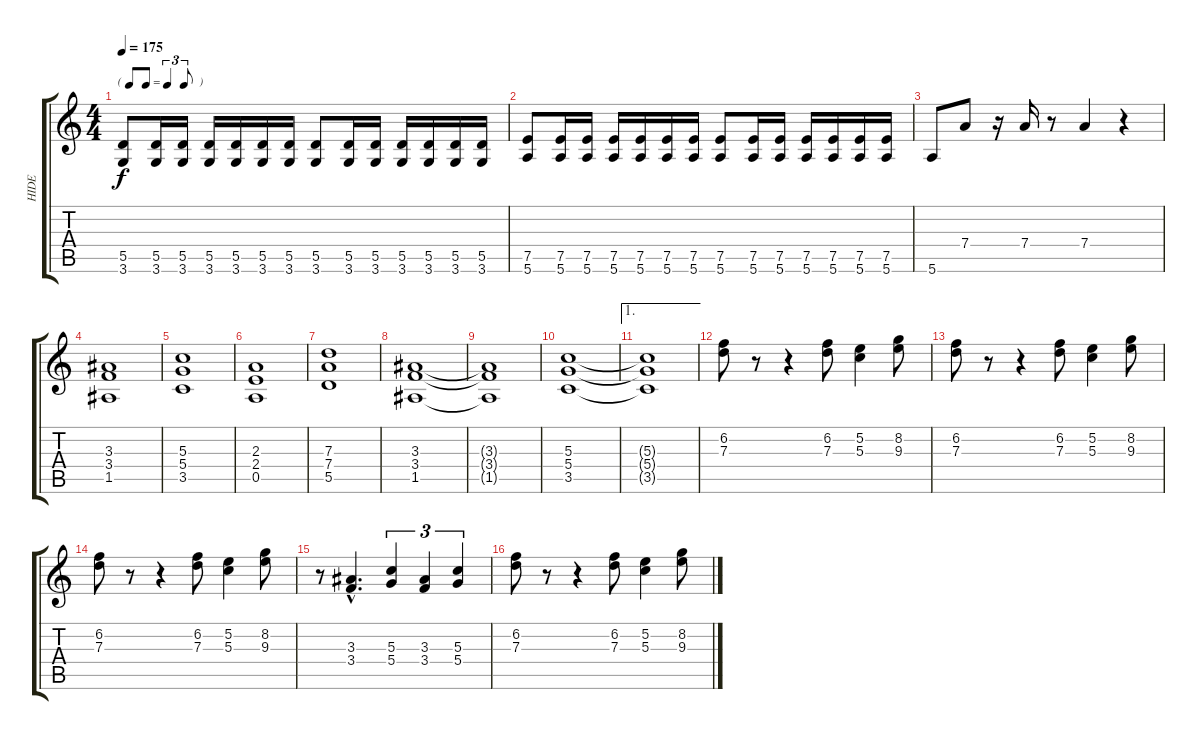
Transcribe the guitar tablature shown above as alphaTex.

\track ("HIDE" "HIDE") {instrument distortionguitar}
\staff {score tabs}
\tuning (E4 B3 G3 D3 A2 E2) {hide}
\ts (4 4)
\tf triplet8th
\tempo 175
\clef g2
\ks c
(5.5 3.6).8{dy f} (5.5 3.6).16 (5.5 3.6).16 (5.5 3.6).16 (5.5 3.6).16 (5.5 3.6).16 (5.5 3.6).16 (5.5 3.6).8 (5.5 3.6).16 (5.5 3.6).16 (5.5 3.6).16 (5.5 3.6).16 (5.5 3.6).16 (5.5 3.6).16 |
(7.5 5.6).8 (7.5 5.6).16 (7.5 5.6).16 (7.5 5.6).16 (7.5 5.6).16 (7.5 5.6).16 (7.5 5.6).16 (7.5 5.6).8 (7.5 5.6).16 (7.5 5.6).16 (7.5 5.6).16 (7.5 5.6).16 (7.5 5.6).16 (7.5 5.6).16 |
5.6.8 7.4.8 r.16 7.4.16 r.8 7.4.4 r.4 |
(3.3 3.4 1.5).1 |
(5.3 5.4 3.5).1 |
(2.3 2.4 0.5).1 |
(7.3 7.4 5.5).1 |
(3.3 3.4 1.5).1 |
(3.3{t} 3.4{t} 1.5{t}).1 |
(5.3 5.4 3.5).1 |
\ae 1
(5.3{t} 5.4{t} 3.5{t}).1 |
(6.2 7.3).8 r.8 r.4 (6.2 7.3).8 (5.2 5.3).4 (8.2 9.3).8 |
(6.2 7.3).8 r.8 r.4 (6.2 7.3).8 (5.2 5.3).4 (8.2 9.3).8 |
(6.2 7.3).8 r.8 r.4 (6.2 7.3).8 (5.2 5.3).4 (8.2 9.3).8 |
r.8 (3.3{hac} 3.4{hac}).4{d} (5.3 5.4).4{tu (3 2)} (3.3 3.4).4{tu (3 2)} (5.3 5.4).4{tu (3 2)} |
(6.2 7.3).8 r.8 r.4 (6.2 7.3).8 (5.2 5.3).4 (8.2 9.3).8
